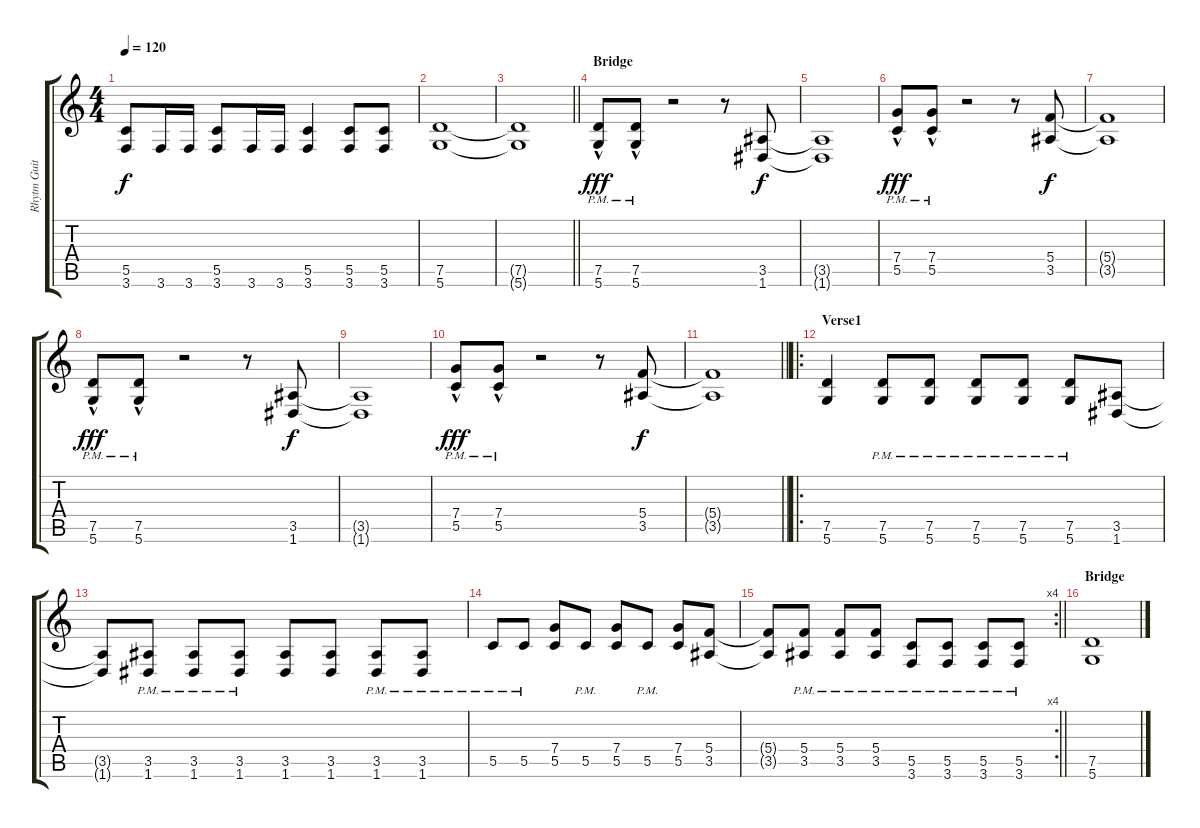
\track ("Rhytm Guitar R" "Rhytm Guit") {instrument overdrivenguitar}
\staff {score tabs}
\tuning (D4 A3 F3 C3 G2 D2) {hide}
\ts (4 4)
\tempo 120
\clef g2
\ks c
(5.5 3.6).8{dy f} 3.6.16 3.6.16 (5.5 3.6).8 3.6.16 3.6.16 (5.5 3.6).4 (5.5 3.6).8 (5.5 3.6).8 |
(7.5 5.6).1 |
\barLineRight lightlight
(7.5{t} 5.6{t}).1 |
\section ("" "Bridge")
(7.5{pm} 5.6{hac pm}).8{dy fff volume 10} (7.5{pm} 5.6{hac pm}).8 r.2 r.8 (3.5 1.6).8{dy f} |
(3.5{t} 1.6{t}).1 |
(7.4{pm} 5.5{hac pm}).8{dy fff} (7.4{pm} 5.5{hac pm}).8 r.2 r.8 (5.4 3.5).8{dy f} |
(5.4{t} 3.5{t}).1 |
(7.5{pm} 5.6{hac pm}).8{dy fff} (7.5{pm} 5.6{hac pm}).8 r.2 r.8 (3.5 1.6).8{dy f} |
(3.5{t} 1.6{t}).1 |
(7.4{pm} 5.5{hac pm}).8{dy fff} (7.4{pm} 5.5{hac pm}).8 r.2 r.8 (5.4 3.5).8{dy f} |
\barLineRight lightlight
(5.4{t} 3.5{t}).1 |
\ro
\section ("" "Verse1")
(7.5 5.6).4{volume 9} (7.5{pm} 5.6{pm}).8 (7.5{pm} 5.6{pm}).8 (7.5{pm} 5.6{pm}).8 (7.5{pm} 5.6{pm}).8 (7.5{pm} 5.6{pm}).8 (3.5 1.6).8 |
(3.5{t} 1.6{t}).8 (3.5{pm} 1.6{pm}).8 (3.5{pm} 1.6{pm}).8 (3.5{pm} 1.6{pm}).8 (3.5 1.6).8 (3.5 1.6).8 (3.5{pm} 1.6{pm}).8 (3.5{pm} 1.6{pm}).8 |
5.5{pm}.8 5.5{pm}.8 (7.4 5.5).8 5.5{pm}.8 (7.4 5.5).8 5.5{pm}.8 (7.4 5.5).8 (5.4 3.5).8 |
\rc 4
\barLineRight lightlight
(5.4{t} 3.5{t}).8 (5.4{pm} 3.5{pm}).8 (5.4{pm} 3.5{pm}).8 (5.4{pm} 3.5{pm}).8 (5.5{pm} 3.6).8 (5.5{pm} 3.6{pm}).8 (5.5{pm} 3.6{pm}).8 (5.5{pm} 3.6{pm}).8 |
\section ("" "Bridge")
(7.5 5.6).1{volume 10}
